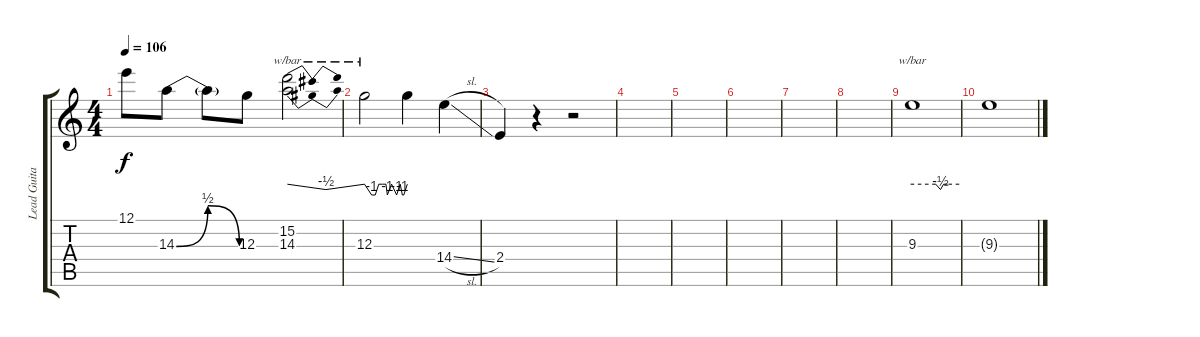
\track ("Lead Guitar" "Lead Guita") {instrument overdrivenguitar}
\staff {score tabs}
\tuning (E4 B3 G3 D3 A2 E2) {hide}
\ts (4 4)
\tempo 106
\clef g2
\ks c
12.1.8{dy f} 14.3{be (bendrelease 0 0 15 2 30 2 60 0)}.8 14.3{t}.8 12.3.8 (15.2 14.3).2{tbe (dip default 0 0 30 -2 60 0)} |
12.3.2{tbe (custom default 0 0 10 -4 15 -4 20 0 25 0 30 0 32 -4 38 0 45 -4 50 0 53 -4 55 -4 60 0)} 12.3{t}.4 14.4{sl}.4 |
2.4.4 r.4 r.2 |
|
|
|
|
|
9.3.1{tbe (custom default 0 0 30 0 36 -2 40 0 45 0 60 0)} |
9.3{t}.1
